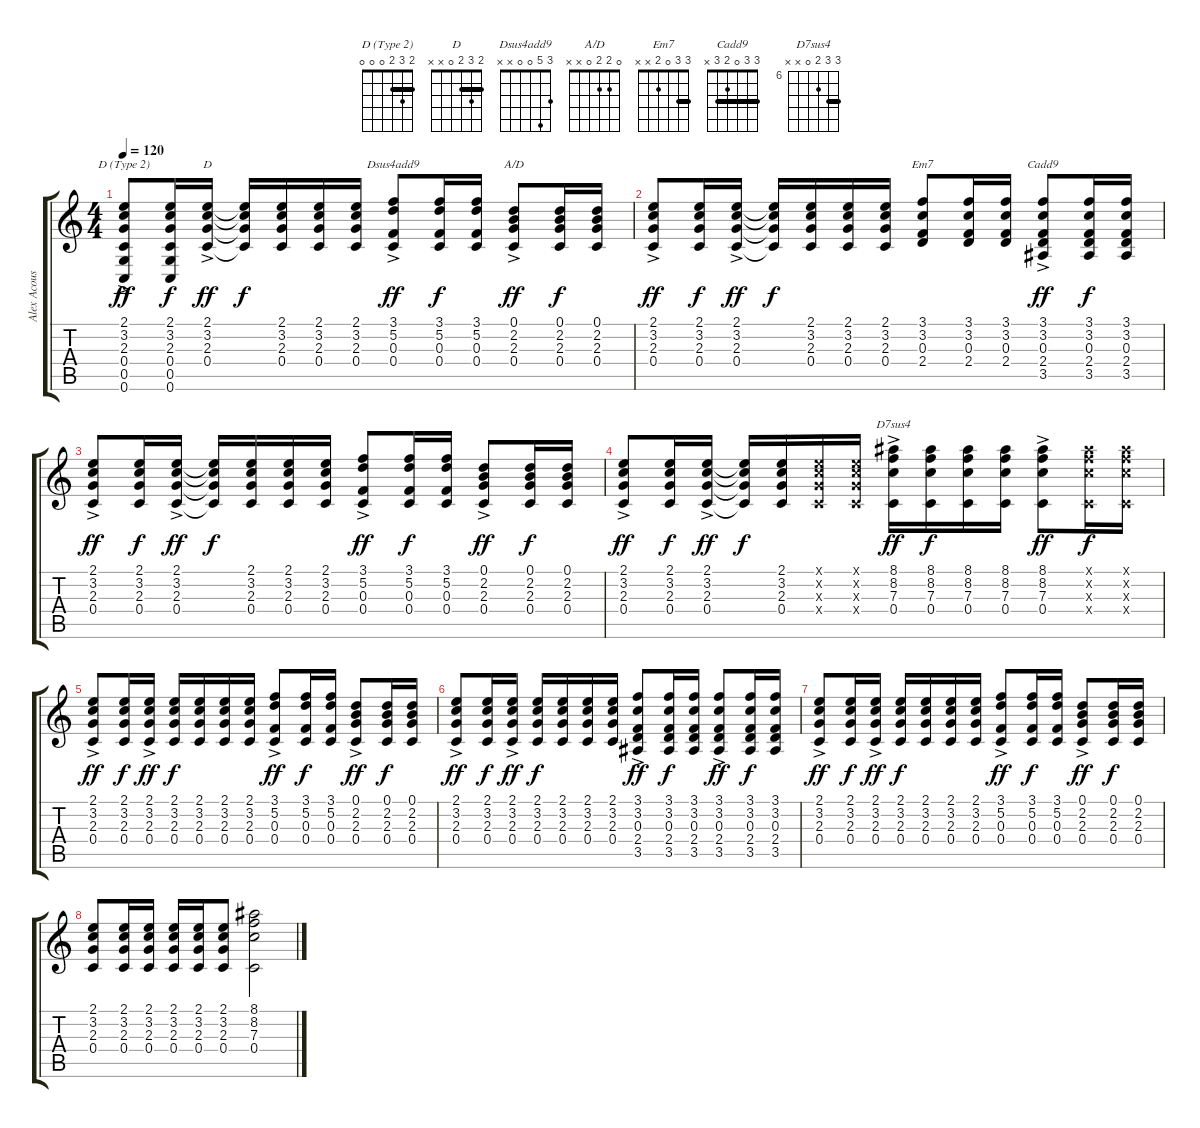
\track ("Alex Acoustic Guitar (Drop C)" "Alex Acous") {instrument acousticguitarsteel}
\staff {score tabs}
\tuning (D4 A3 F3 C3 G2 C2) {hide}
\chord ("D (Type 2)" 2 3 2 0 0 0) {barre 2}
\chord ("D" 2 3 2 0 x x) {barre 2}
\chord ("Dsus4add9" 3 5 0 0 x x)
\chord ("A/D" 0 2 2 0 x x)
\chord ("Em7" 3 3 0 2 x x) {barre 3}
\chord ("Cadd9" 3 3 0 2 3 x) {barre 3}
\chord ("D7sus4" 8 8 7 0 x x) {firstfret 6 barre 8}
\ts (4 4)
\tempo 120
\clef g2
\ks c
(2.1{ac} 3.2{ac} 2.3{ac} 0.4{ac} 0.5{ac} 0.6{ac}).8{ch "D (Type 2)" dy ff} (2.1 3.2 2.3 0.4 0.5 0.6).16{dy f} (2.1{ac} 3.2{ac} 2.3{ac} 0.4{ac}).16{ch "D" dy ff} (2.1{t} 3.2{t} 2.3{t} 0.4{t}).16{dy f} (2.1 3.2 2.3 0.4).16 (2.1 3.2 2.3 0.4).16 (2.1 3.2 2.3 0.4).16 (3.1{ac} 5.2{ac} 0.3{ac} 0.4{ac}).8{ch "Dsus4add9" dy ff} (3.1 5.2 0.3 0.4).16{dy f} (3.1 5.2 0.3 0.4).16 (0.1{ac} 2.2{ac} 2.3{ac} 0.4{ac}).8{ch "A/D" dy ff} (0.1 2.2 2.3 0.4).16{dy f} (0.1 2.2 2.3 0.4).16 |
(2.1{ac} 3.2{ac} 2.3{ac} 0.4{ac}).8{dy ff} (2.1 3.2 2.3 0.4).16{dy f} (2.1{ac} 3.2{ac} 2.3{ac} 0.4{ac}).16{dy ff} (2.1{t} 3.2{t} 2.3{t} 0.4{t}).16{dy f} (2.1 3.2 2.3 0.4).16 (2.1 3.2 2.3 0.4).16 (2.1 3.2 2.3 0.4).16 (3.1 3.2 0.3 2.4).8{ch "Em7"} (3.1 3.2 0.3 2.4).16 (3.1 3.2 0.3 2.4).16 (3.1{ac} 3.2{ac} 0.3{ac} 2.4{ac} 3.5{ac}).8{ch "Cadd9" dy ff} (3.1 3.2 0.3 2.4 3.5).16{dy f} (3.1 3.2 0.3 2.4 3.5).16 |
(2.1{ac} 3.2{ac} 2.3{ac} 0.4{ac}).8{dy ff} (2.1 3.2 2.3 0.4).16{dy f} (2.1{ac} 3.2{ac} 2.3{ac} 0.4{ac}).16{dy ff} (2.1{t} 3.2{t} 2.3{t} 0.4{t}).16{dy f} (2.1 3.2 2.3 0.4).16 (2.1 3.2 2.3 0.4).16 (2.1 3.2 2.3 0.4).16 (3.1{ac} 5.2{ac} 0.3{ac} 0.4{ac}).8{dy ff} (3.1 5.2 0.3 0.4).16{dy f} (3.1 5.2 0.3 0.4).16 (0.1{ac} 2.2{ac} 2.3{ac} 0.4{ac}).8{dy ff} (0.1 2.2 2.3 0.4).16{dy f} (0.1 2.2 2.3 0.4).16 |
(2.1{ac} 3.2{ac} 2.3{ac} 0.4{ac}).8{dy ff} (2.1 3.2 2.3 0.4).16{dy f} (2.1{ac} 3.2{ac} 2.3{ac} 0.4{ac}).16{dy ff} (2.1{t} 3.2{t} 2.3{t} 0.4{t}).16{dy f} (2.1 3.2 2.3 0.4).16 (2.1{x} 3.2{x} 2.3{x} 0.4{x}).16 (2.1{x} 3.2{x} 2.3{x} 0.4{x}).16 (8.1{ac} 8.2{ac} 7.3{ac} 0.4{ac}).16{ch "D7sus4" dy ff} (8.1 8.2 7.3 0.4).16{dy f} (8.1 8.2 7.3 0.4).16 (8.1 8.2 7.3 0.4).16 (8.1{ac} 8.2{ac} 7.3{ac} 0.4{ac}).8{dy ff} (8.1{x} 8.2{x} 7.3{x} 0.4{x}).16{dy f} (8.1{x} 8.2{x} 7.3{x} 0.4{x}).16 |
(2.1{ac} 3.2{ac} 2.3{ac} 0.4{ac}).8{dy ff} (2.1 3.2 2.3 0.4).16{dy f} (2.1{ac} 3.2{ac} 2.3{ac} 0.4{ac}).16{dy ff} (2.1 3.2 2.3 0.4).16{dy f} (2.1 3.2 2.3 0.4).16 (2.1 3.2 2.3 0.4).16 (2.1 3.2 2.3 0.4).16 (3.1{ac} 5.2{ac} 0.3{ac} 0.4{ac}).8{dy ff} (3.1 5.2 0.3 0.4).16{dy f} (3.1 5.2 0.3 0.4).16 (0.1{ac} 2.2{ac} 2.3{ac} 0.4{ac}).8{dy ff} (0.1 2.2 2.3 0.4).16{dy f} (0.1 2.2 2.3 0.4).16 |
(2.1{ac} 3.2{ac} 2.3{ac} 0.4{ac}).8{dy ff} (2.1 3.2 2.3 0.4).16{dy f} (2.1{ac} 3.2{ac} 2.3{ac} 0.4{ac}).16{dy ff} (2.1 3.2 2.3 0.4).16{dy f} (2.1 3.2 2.3 0.4).16 (2.1 3.2 2.3 0.4).16 (2.1 3.2 2.3 0.4).16 (3.1{ac} 3.2{ac} 0.3{ac} 2.4{ac} 3.5{ac}).8{dy ff} (3.1 3.2 0.3 2.4 3.5).16{dy f} (3.1 3.2 0.3 2.4 3.5).16 (3.1{ac} 3.2{ac} 0.3{ac} 2.4{ac} 3.5{ac}).8{dy ff} (3.1 3.2 0.3 2.4 3.5).16{dy f} (3.1 3.2 0.3 2.4 3.5).16 |
(2.1{ac} 3.2{ac} 2.3{ac} 0.4{ac}).8{dy ff} (2.1 3.2 2.3 0.4).16{dy f} (2.1{ac} 3.2{ac} 2.3{ac} 0.4{ac}).16{dy ff} (2.1 3.2 2.3 0.4).16{dy f} (2.1 3.2 2.3 0.4).16 (2.1 3.2 2.3 0.4).16 (2.1 3.2 2.3 0.4).16 (3.1{ac} 5.2{ac} 0.3{ac} 0.4{ac}).8{dy ff} (3.1 5.2 0.3 0.4).16{dy f} (3.1 5.2 0.3 0.4).16 (0.1{ac} 2.2{ac} 2.3{ac} 0.4{ac}).8{dy ff} (0.1 2.2 2.3 0.4).16{dy f} (0.1 2.2 2.3 0.4).16 |
(2.1 3.2 2.3 0.4).8 (2.1 3.2 2.3 0.4).16 (2.1 3.2 2.3 0.4).16 (2.1 3.2 2.3 0.4).16 (2.1 3.2 2.3 0.4).16 (2.1 3.2 2.3 0.4).8 (8.1 8.2 7.3 0.4).2
